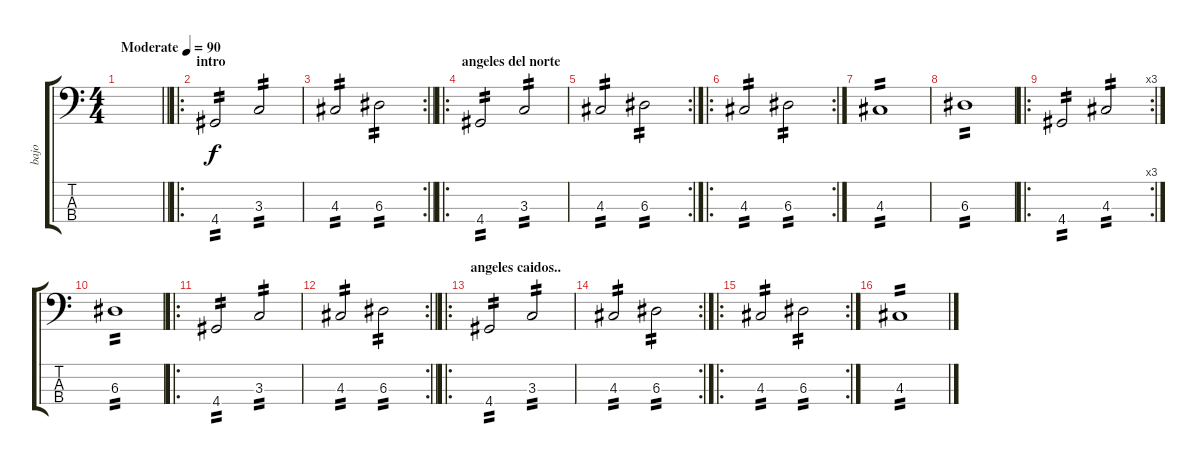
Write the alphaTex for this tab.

\track ("bajo" "bajo") {instrument electricbassfinger}
\staff {score tabs}
\tuning (G2 D2 A1 E1) {hide}
\ts (4 4)
\tempo (90 "Moderate")
\clef f4
\barLineRight lightlight
\ks c
|
\ro
\section ("" "intro")
4.4.2{txt "" tp 2} 3.3.2{tp 2} |
\rc 2
\barLineRight lightlight
4.3.2{tp 2} 6.3.2{tp 2} |
\ro
\section ("" "angeles del norte")
4.4.2{tp 2} 3.3.2{tp 2} |
\rc 2
4.3.2{tp 2} 6.3.2{tp 2} |
\ro
\rc 2
4.3.2{tp 2} 6.3.2{tp 2} |
4.3.1{tp 2} |
6.3.1{tp 2} |
\ro
\rc 3
4.4.2{tp 2} 4.3.2{tp 2} |
6.3.1{tp 2} |
\ro
4.4.2{tp 2} 3.3.2{tp 2} |
\rc 2
\barLineRight lightlight
4.3.2{tp 2} 6.3.2{tp 2} |
\ro
\section ("" "angeles caidos..")
4.4.2{tp 2} 3.3.2{tp 2} |
\rc 2
4.3.2{tp 2} 6.3.2{tp 2} |
\ro
\rc 2
4.3.2{tp 2} 6.3.2{tp 2} |
4.3.1{tp 2}
